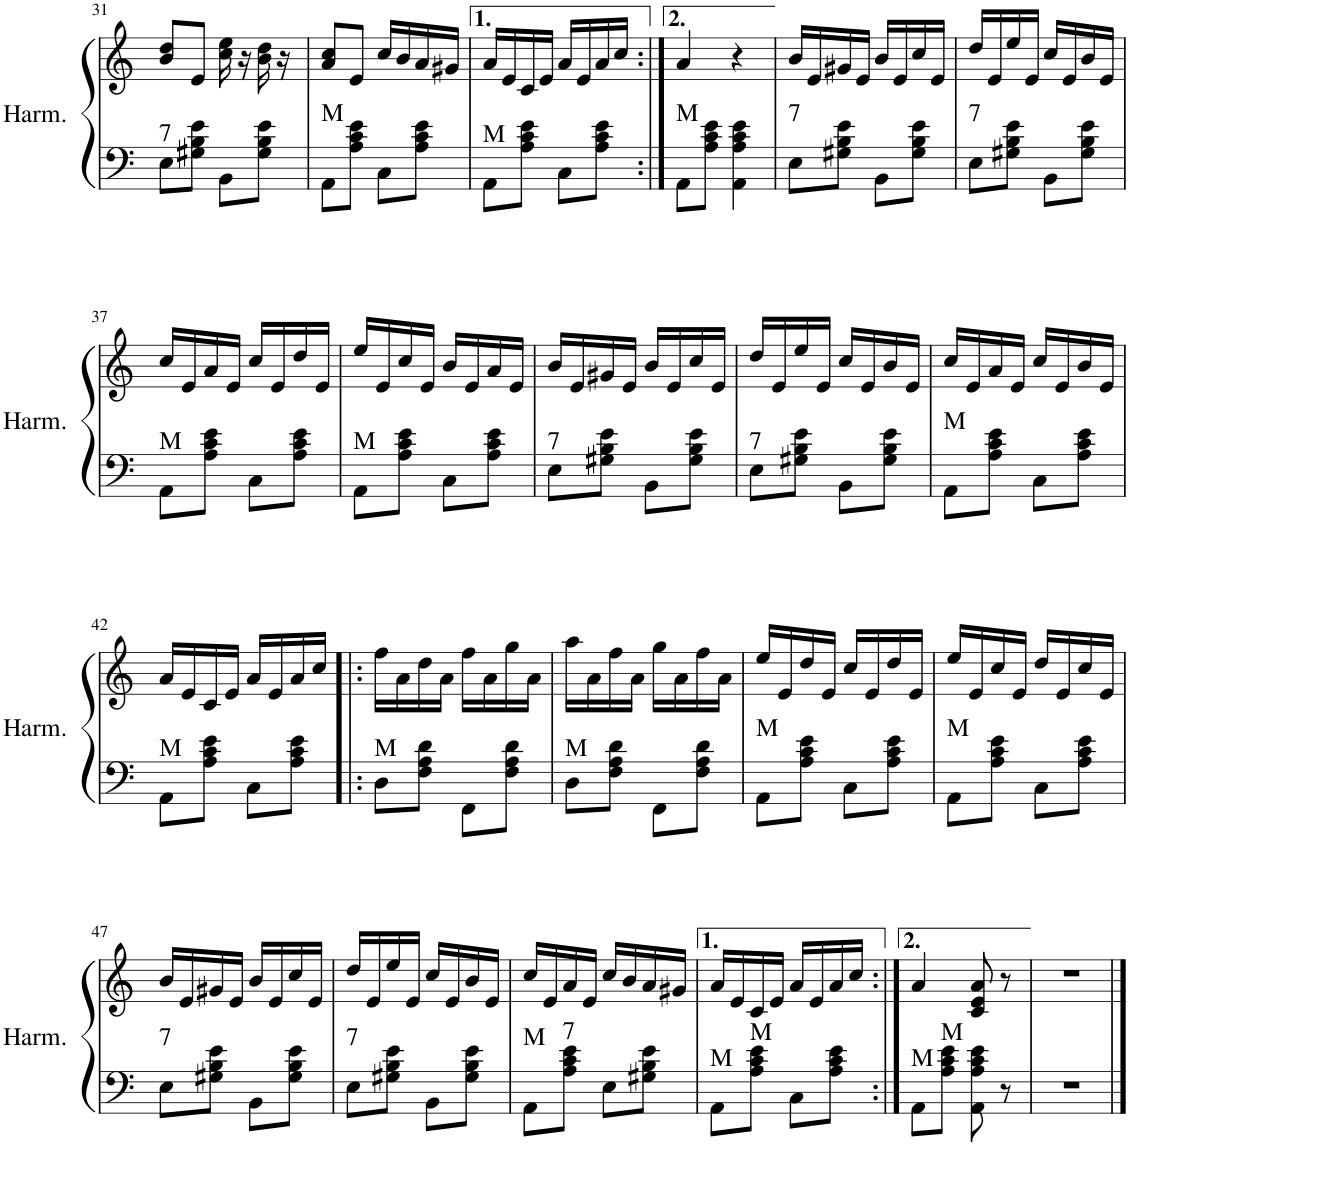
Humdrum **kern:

**kern	**kern	**harte
*part1	*part1	*part1
*staff2	*staff1	*
*I"Harmonium	*	*
*I'Harm.	*	*
!!LO:PB:g=z
*clefF4	*clefG2	*
*k[]	*k[]	*
*	*M2/4	*
=31	=31	=31
!	!	!LO:H:kt=7
8E\L	8b/ 8dd/L	N
8G#X\ 8B\ 8e\J	8e/J	.
8BB\L	16cc\ 16ee\	.
.	16r	.
8G#\ 8B\ 8e\J	16b\ 16dd\	.
.	16r	.
=32	=32	=32
!	!	!LO:H:kt=М
8AA\L	8a/ 8cc/L	N
8A\ 8c\ 8e\J	8e/J	.
8C\L	16cc/LL	.
.	16b/	.
8A\ 8c\ 8e\J	16a/	.
.	16g#X/JJ	.
=33	=33	=33
!	!	!LO:H:kt=М
8AA\L	16a/LL	N
.	16e/	.
8A\ 8c\ 8e\J	16c/	.
.	16e/JJ	.
8C\L	16a/LL	.
.	16e/	.
8A\ 8c\ 8e\J	16a/	.
.	16cc/JJ	.
=34:|!	=34:|!	=34:|!
!	!	!LO:H:kt=М
8AA\L	4a/	N
8A\ 8c\ 8e\J	.	.
4AA\ 4A\ 4c\ 4e\	4r	.
=35	=35	=35
!	!	!LO:H:kt=7
8E\L	16b/LL	N
.	16e/	.
8G#X\ 8B\ 8e\J	16g#X/	.
.	16e/JJ	.
8BB\L	16b/LL	.
.	16e/	.
8G#\ 8B\ 8e\J	16cc/	.
.	16e/JJ	.
=36	=36	=36
!	!	!LO:H:kt=7
8E\L	16dd/LL	N
.	16e/	.
8G#X\ 8B\ 8e\J	16ee/	.
.	16e/JJ	.
8BB\L	16cc/LL	.
.	16e/	.
8G#\ 8B\ 8e\J	16b/	.
.	16e/JJ	.
!!LO:LB:g=z
=37	=37	=37
!	!	!LO:H:kt=М
8AA\L	16cc/LL	N
.	16e/	.
8A\ 8c\ 8e\J	16a/	.
.	16e/JJ	.
8C\L	16cc/LL	.
.	16e/	.
8A\ 8c\ 8e\J	16dd/	.
.	16e/JJ	.
=38	=38	=38
!	!	!LO:H:kt=М
8AA\L	16ee/LL	N
.	16e/	.
8A\ 8c\ 8e\J	16cc/	.
.	16e/JJ	.
8C\L	16b/LL	.
.	16e/	.
8A\ 8c\ 8e\J	16a/	.
.	16e/JJ	.
=39	=39	=39
!	!	!LO:H:kt=7
8E\L	16b/LL	N
.	16e/	.
8G#X\ 8B\ 8e\J	16g#X/	.
.	16e/JJ	.
8BB\L	16b/LL	.
.	16e/	.
8G#\ 8B\ 8e\J	16cc/	.
.	16e/JJ	.
=40	=40	=40
!	!	!LO:H:kt=7
8E\L	16dd/LL	N
.	16e/	.
8G#X\ 8B\ 8e\J	16ee/	.
.	16e/JJ	.
8BB\L	16cc/LL	.
.	16e/	.
8G#\ 8B\ 8e\J	16b/	.
.	16e/JJ	.
=41	=41	=41
!	!	!LO:H:kt=М
8AA\L	16cc/LL	N
.	16e/	.
8A\ 8c\ 8e\J	16a/	.
.	16e/JJ	.
8C\L	16cc/LL	.
.	16e/	.
8A\ 8c\ 8e\J	16b/	.
.	16e/JJ	.
!!LO:LB:g=z
=42	=42	=42
!	!	!LO:H:kt=М
8AA\L	16a/LL	N
.	16e/	.
8A\ 8c\ 8e\J	16c/	.
.	16e/JJ	.
8C\L	16a/LL	.
.	16e/	.
8A\ 8c\ 8e\J	16a/	.
.	16cc/JJ	.
=43!|:	=43!|:	=43!|:
!	!	!LO:H:kt=М
8D\L	16ff\LL	N
.	16a\	.
8F\ 8A\ 8d\J	16dd\	.
.	16a\JJ	.
8FF\L	16ff\LL	.
.	16a\	.
8F\ 8A\ 8d\J	16gg\	.
.	16a\JJ	.
=44	=44	=44
!	!	!LO:H:kt=М
8D\L	16aa\LL	N
.	16a\	.
8F\ 8A\ 8d\J	16ff\	.
.	16a\JJ	.
8FF\L	16gg\LL	.
.	16a\	.
8F\ 8A\ 8d\J	16ff\	.
.	16a\JJ	.
=45	=45	=45
!	!	!LO:H:kt=М
8AA\L	16ee/LL	N
.	16e/	.
8A\ 8c\ 8e\J	16dd/	.
.	16e/JJ	.
8C\L	16cc/LL	.
.	16e/	.
8A\ 8c\ 8e\J	16dd/	.
.	16e/JJ	.
=46	=46	=46
!	!	!LO:H:kt=М
8AA\L	16ee/LL	N
.	16e/	.
8A\ 8c\ 8e\J	16cc/	.
.	16e/JJ	.
8C\L	16dd/LL	.
.	16e/	.
8A\ 8c\ 8e\J	16cc/	.
.	16e/JJ	.
!!LO:LB:g=z
=47	=47	=47
!	!	!LO:H:kt=7
8E\L	16b/LL	N
.	16e/	.
8G#X\ 8B\ 8e\J	16g#X/	.
.	16e/JJ	.
8BB\L	16b/LL	.
.	16e/	.
8G#\ 8B\ 8e\J	16cc/	.
.	16e/JJ	.
=48	=48	=48
!	!	!LO:H:kt=7
8E\L	16dd/LL	N
.	16e/	.
8G#X\ 8B\ 8e\J	16ee/	.
.	16e/JJ	.
8BB\L	16cc/LL	.
.	16e/	.
8G#\ 8B\ 8e\J	16b/	.
.	16e/JJ	.
=49	=49	=49
!	!	!LO:H:kt=М
8AA\L	16cc/LL	N
.	16e/	.
!	!	!LO:H:kt=7
8A\ 8c\ 8e\J	16a/	N
.	16e/JJ	.
8E\L	16cc/LL	.
.	16b/	.
8G#X\ 8B\ 8e\J	16a/	.
.	16g#X/JJ	.
=50	=50	=50
!	!	!LO:H:kt=М
8AA\L	16a/LL	N
.	16e/	.
!	!	!LO:H:kt=М
8A\ 8c\ 8e\J	16c/	N
.	16e/JJ	.
8C\L	16a/LL	.
.	16e/	.
8A\ 8c\ 8e\J	16a/	.
.	16cc/JJ	.
=51:|!	=51:|!	=51:|!
!	!	!LO:H:kt=М
*	*^	*
8AA\L	4a/	8ryy	N
!	!	!	!LO:H:kt=М
8A\ 8c\ 8e\J	.	4.ryy	N
8AA\ 8A\ 8c\ 8e\	8c/ 8e/ 8a/	.	.
8r	8r	.	.
*	*v	*v	*
=52	=52	=52
2r	2r	.
==	==	==
*-	*-	*-
